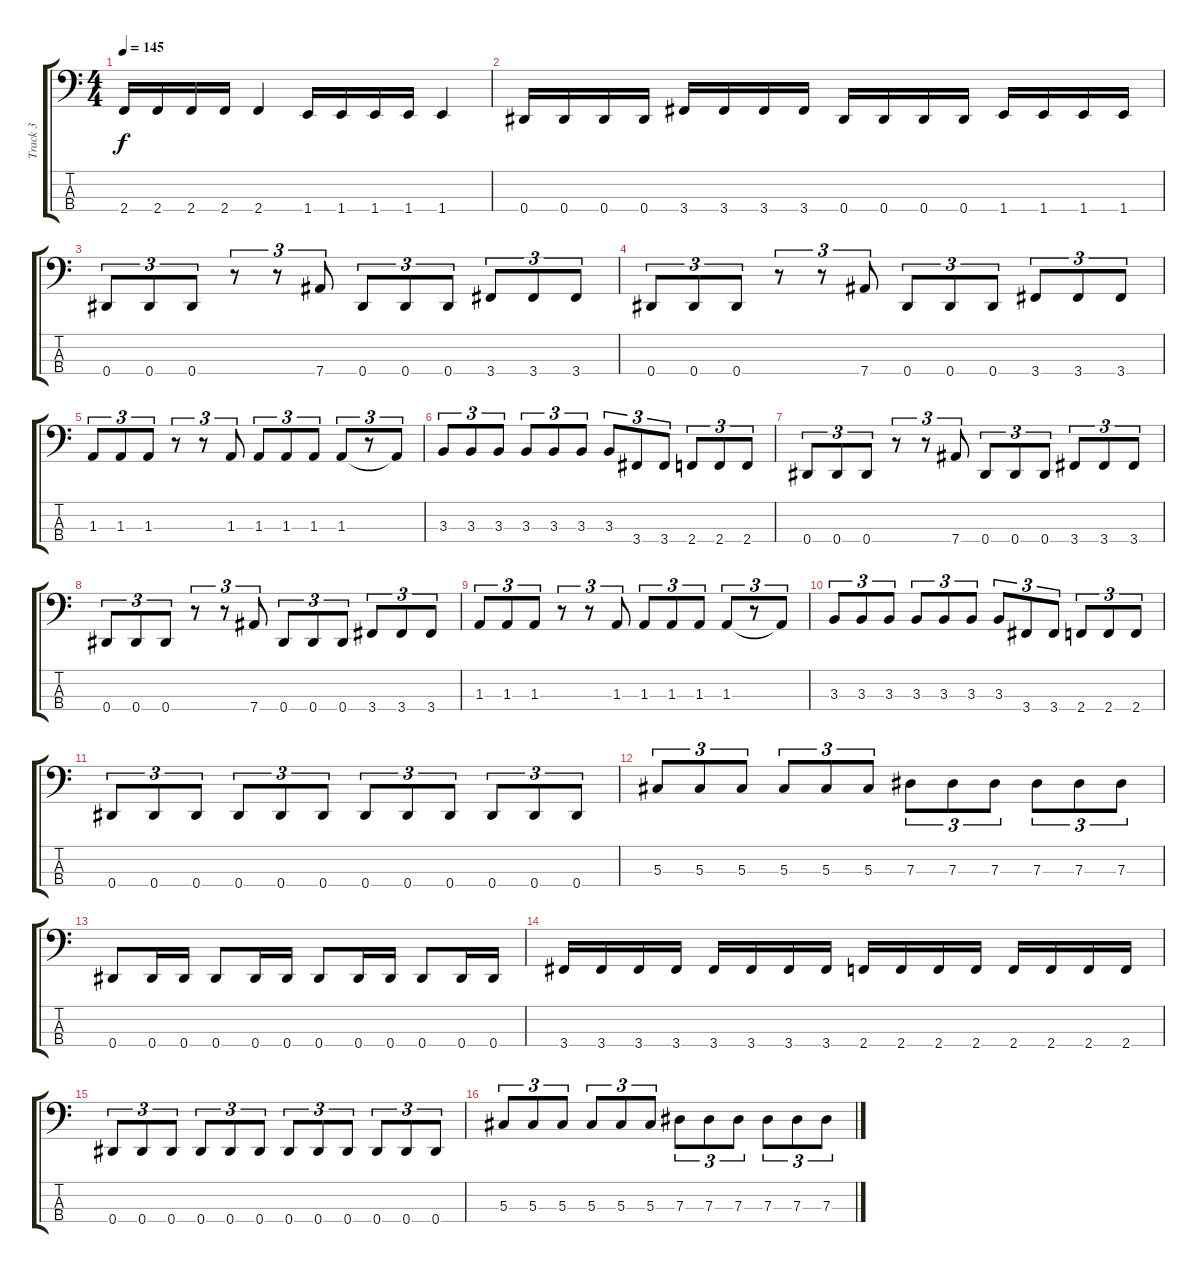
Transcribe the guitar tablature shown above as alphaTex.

\track ("Track 3" "Track 3") {instrument electricbasspick}
\staff {score tabs}
\tuning (Gb2 Db2 Ab1 Eb1) {hide}
\ts (4 4)
\tempo 145
\clef f4
\ks c
2.4.16{dy f} 2.4.16 2.4.16 2.4.16 2.4.4 1.4.16 1.4.16 1.4.16 1.4.16 1.4.4 |
0.4.16 0.4.16 0.4.16 0.4.16 3.4.16 3.4.16 3.4.16 3.4.16 0.4.16 0.4.16 0.4.16 0.4.16 1.4.16 1.4.16 1.4.16 1.4.16 |
0.4.8{tu (3 2)} 0.4.8{tu (3 2)} 0.4.8{tu (3 2)} r.8{tu (3 2)} r.8{tu (3 2)} 7.4.8{tu (3 2)} 0.4.8{tu (3 2)} 0.4.8{tu (3 2)} 0.4.8{tu (3 2)} 3.4.8{tu (3 2)} 3.4.8{tu (3 2)} 3.4.8{tu (3 2)} |
0.4.8{tu (3 2)} 0.4.8{tu (3 2)} 0.4.8{tu (3 2)} r.8{tu (3 2)} r.8{tu (3 2)} 7.4.8{tu (3 2)} 0.4.8{tu (3 2)} 0.4.8{tu (3 2)} 0.4.8{tu (3 2)} 3.4.8{tu (3 2)} 3.4.8{tu (3 2)} 3.4.8{tu (3 2)} |
1.3.8{tu (3 2)} 1.3.8{tu (3 2)} 1.3.8{tu (3 2)} r.8{tu (3 2)} r.8{tu (3 2)} 1.3.8{tu (3 2)} 1.3.8{tu (3 2)} 1.3.8{tu (3 2)} 1.3.8{tu (3 2)} 1.3.8{tu (3 2)} r.8{tu (3 2)} 1.3{t}.8{tu (3 2)} |
3.3.8{tu (3 2)} 3.3.8{tu (3 2)} 3.3.8{tu (3 2)} 3.3.8{tu (3 2)} 3.3.8{tu (3 2)} 3.3.8{tu (3 2)} 3.3.8{tu (3 2)} 3.4.8{tu (3 2)} 3.4.8{tu (3 2)} 2.4.8{tu (3 2)} 2.4.8{tu (3 2)} 2.4.8{tu (3 2)} |
0.4.8{tu (3 2)} 0.4.8{tu (3 2)} 0.4.8{tu (3 2)} r.8{tu (3 2)} r.8{tu (3 2)} 7.4.8{tu (3 2)} 0.4.8{tu (3 2)} 0.4.8{tu (3 2)} 0.4.8{tu (3 2)} 3.4.8{tu (3 2)} 3.4.8{tu (3 2)} 3.4.8{tu (3 2)} |
0.4.8{tu (3 2)} 0.4.8{tu (3 2)} 0.4.8{tu (3 2)} r.8{tu (3 2)} r.8{tu (3 2)} 7.4.8{tu (3 2)} 0.4.8{tu (3 2)} 0.4.8{tu (3 2)} 0.4.8{tu (3 2)} 3.4.8{tu (3 2)} 3.4.8{tu (3 2)} 3.4.8{tu (3 2)} |
1.3.8{tu (3 2)} 1.3.8{tu (3 2)} 1.3.8{tu (3 2)} r.8{tu (3 2)} r.8{tu (3 2)} 1.3.8{tu (3 2)} 1.3.8{tu (3 2)} 1.3.8{tu (3 2)} 1.3.8{tu (3 2)} 1.3.8{tu (3 2)} r.8{tu (3 2)} 1.3{t}.8{tu (3 2)} |
3.3.8{tu (3 2)} 3.3.8{tu (3 2)} 3.3.8{tu (3 2)} 3.3.8{tu (3 2)} 3.3.8{tu (3 2)} 3.3.8{tu (3 2)} 3.3.8{tu (3 2)} 3.4.8{tu (3 2)} 3.4.8{tu (3 2)} 2.4.8{tu (3 2)} 2.4.8{tu (3 2)} 2.4.8{tu (3 2)} |
0.4.8{tu (3 2)} 0.4.8{tu (3 2)} 0.4.8{tu (3 2)} 0.4.8{tu (3 2)} 0.4.8{tu (3 2)} 0.4.8{tu (3 2)} 0.4.8{tu (3 2)} 0.4.8{tu (3 2)} 0.4.8{tu (3 2)} 0.4.8{tu (3 2)} 0.4.8{tu (3 2)} 0.4.8{tu (3 2)} |
5.3.8{tu (3 2)} 5.3.8{tu (3 2)} 5.3.8{tu (3 2)} 5.3.8{tu (3 2)} 5.3.8{tu (3 2)} 5.3.8{tu (3 2)} 7.3.8{tu (3 2)} 7.3.8{tu (3 2)} 7.3.8{tu (3 2)} 7.3.8{tu (3 2)} 7.3.8{tu (3 2)} 7.3.8{tu (3 2)} |
0.4.8 0.4.16 0.4.16 0.4.8 0.4.16 0.4.16 0.4.8 0.4.16 0.4.16 0.4.8 0.4.16 0.4.16 |
3.4.16 3.4.16 3.4.16 3.4.16 3.4.16 3.4.16 3.4.16 3.4.16 2.4.16 2.4.16 2.4.16 2.4.16 2.4.16 2.4.16 2.4.16 2.4.16 |
0.4.8{tu (3 2)} 0.4.8{tu (3 2)} 0.4.8{tu (3 2)} 0.4.8{tu (3 2)} 0.4.8{tu (3 2)} 0.4.8{tu (3 2)} 0.4.8{tu (3 2)} 0.4.8{tu (3 2)} 0.4.8{tu (3 2)} 0.4.8{tu (3 2)} 0.4.8{tu (3 2)} 0.4.8{tu (3 2)} |
5.3.8{tu (3 2)} 5.3.8{tu (3 2)} 5.3.8{tu (3 2)} 5.3.8{tu (3 2)} 5.3.8{tu (3 2)} 5.3.8{tu (3 2)} 7.3.8{tu (3 2)} 7.3.8{tu (3 2)} 7.3.8{tu (3 2)} 7.3.8{tu (3 2)} 7.3.8{tu (3 2)} 7.3.8{tu (3 2)}
